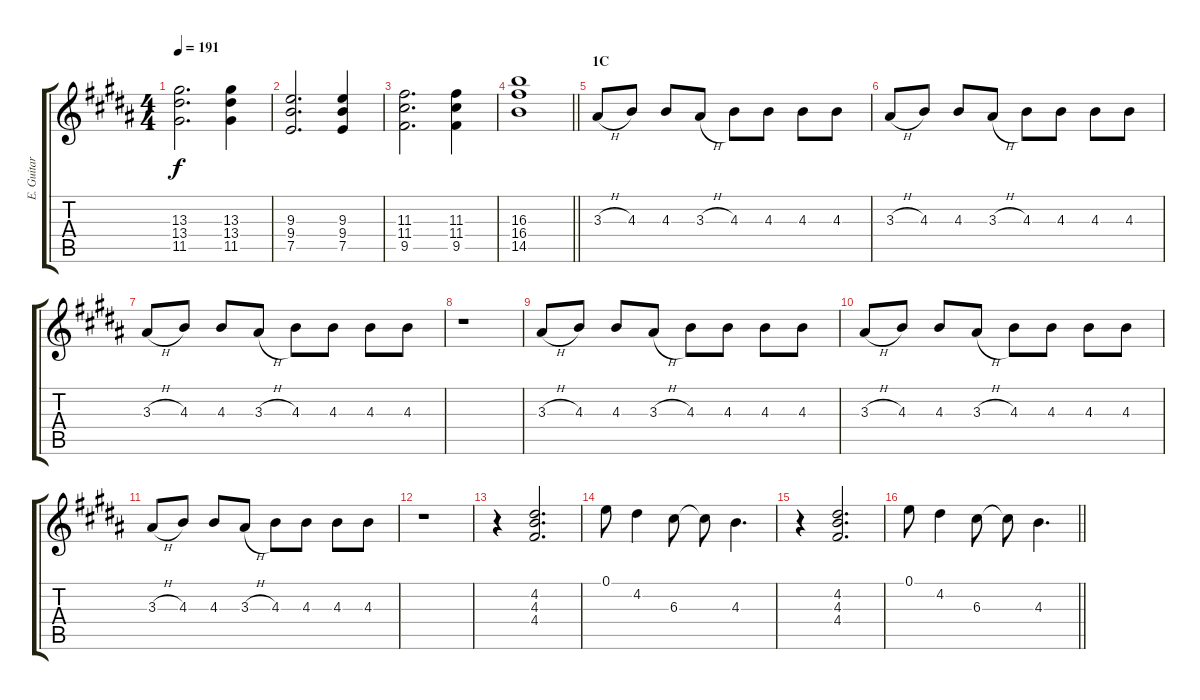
\track ("E. Guitar II" "E. Guitar ") {instrument overdrivenguitar}
\staff {score tabs}
\tuning (E4 B3 G3 D3 A2 E2) {hide}
\ts (4 4)
\tempo 191
\clef g2
\ks b
(13.3 13.4 11.5).2{d dy f} (13.3 13.4 11.5).4 |
(9.3 9.4 7.5).2{d} (9.3 9.4 7.5).4 |
(11.3 11.4 9.5).2{d} (11.3 11.4 9.5).4 |
\barLineRight lightlight
(16.3 16.4 14.5).1 |
\section ("" "1C")
3.3{h}.8 4.3.8 4.3.8 3.3{h}.8 4.3.8 4.3.8 4.3.8 4.3.8 |
3.3{h}.8 4.3.8 4.3.8 3.3{h}.8 4.3.8 4.3.8 4.3.8 4.3.8 |
3.3{h}.8 4.3.8 4.3.8 3.3{h}.8 4.3.8 4.3.8 4.3.8 4.3.8 |
r.1 |
3.3{h}.8 4.3.8 4.3.8 3.3{h}.8 4.3.8 4.3.8 4.3.8 4.3.8 |
3.3{h}.8 4.3.8 4.3.8 3.3{h}.8 4.3.8 4.3.8 4.3.8 4.3.8 |
3.3{h}.8 4.3.8 4.3.8 3.3{h}.8 4.3.8 4.3.8 4.3.8 4.3.8 |
r.1 |
r.4 (4.2 4.3 4.4).2{d} |
0.1.8 4.2.4 6.3.8 6.3{t}.8 4.3.4{d} |
r.4 (4.2 4.3 4.4).2{d} |
\barLineRight lightlight
0.1.8 4.2.4 6.3.8 6.3{t}.8 4.3.4{d}
